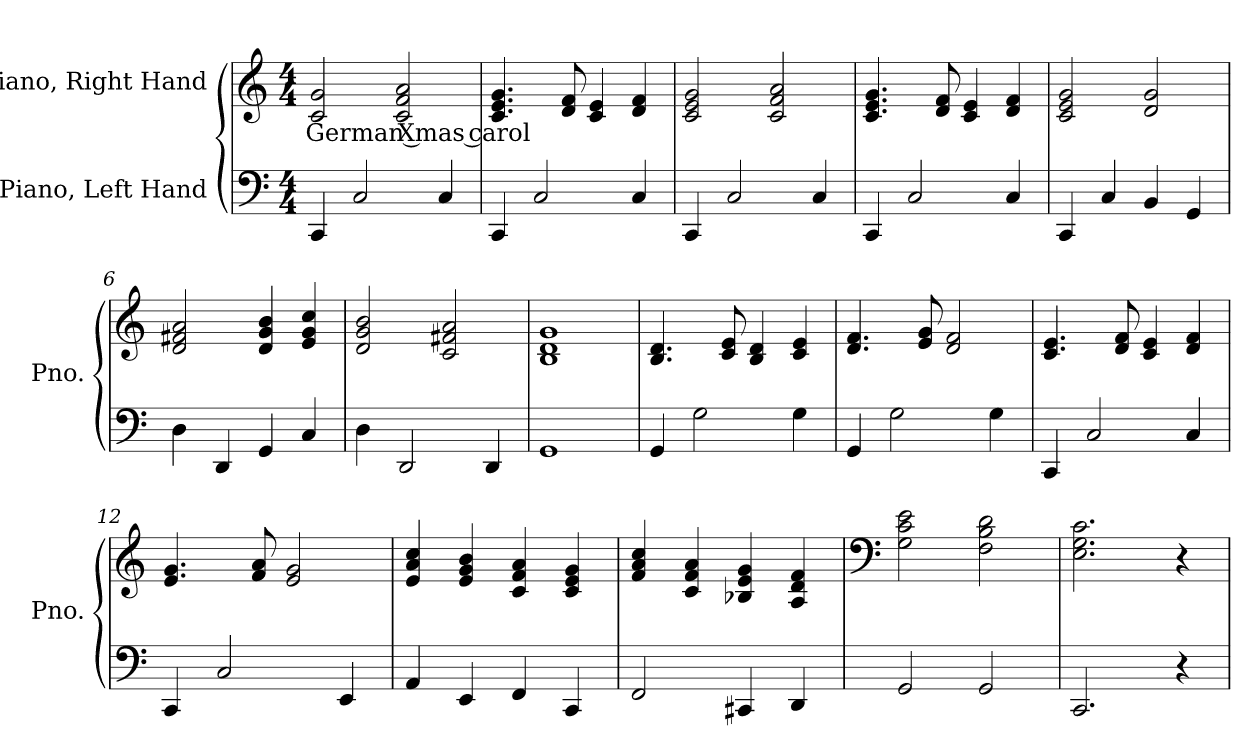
**kern	**kern	**text
*part2	*part1	*part1
*staff2	*staff1	*staff1
*I"Piano, Left Hand	*I"Piano, Right Hand	*
*I'Pno.	*I'Pno.	*
*clefF4	*clefG2	*
*k[]	*k[]	*
*M4/4	*M4/4	*
*MM100	*MM100	*
=1	=1	=1
!	!	!LO:LY:b
4CC/	2c/ 2g/	German Xmas carol
2C/	.	.
.	2c/ 2f/ 2a/	.
4C/	.	.
=2	=2	=2
4CC/	4.c/ 4.e/ 4.g/	.
2C/	.	.
.	8d/ 8f/	.
.	4c/ 4e/	.
4C/	4d/ 4f/	.
=3	=3	=3
4CC/	2c/ 2e/ 2g/	.
2C/	.	.
.	2c/ 2f/ 2a/	.
4C/	.	.
=4	=4	=4
4CC/	4.c/ 4.e/ 4.g/	.
2C/	.	.
.	8d/ 8f/	.
.	4c/ 4e/	.
4C/	4d/ 4f/	.
=5	=5	=5
4CC/	2c/ 2e/ 2g/	.
4C/	.	.
4BB/	2d/ 2g/	.
4GG/	.	.
!!LO:LB:g=z
=6	=6	=6
4D\	2d/ 2f#X/ 2a/	.
4DD/	.	.
4GG/	4d/ 4g/ 4b/	.
4C/	4e/ 4g/ 4cc/	.
=7	=7	=7
4D\	2d/ 2g/ 2b/	.
2DD/	.	.
.	2c/ 2f#X/ 2a/	.
4DD/	.	.
=8	=8	=8
1GG	1B 1d 1g	.
=9	=9	=9
4GG/	4.B/ 4.d/	.
2G\	.	.
.	8c/ 8e/	.
.	4B/ 4d/	.
4G\	4c/ 4e/	.
=10	=10	=10
4GG/	4.d/ 4.f/	.
2G\	.	.
.	8e/ 8g/	.
.	2d/ 2f/	.
4G\	.	.
=11	=11	=11
4CC/	4.c/ 4.e/	.
2C/	.	.
.	8d/ 8f/	.
.	4c/ 4e/	.
4C/	4d/ 4f/	.
=12	=12	=12
4CC/	4.e/ 4.g/	.
2C/	.	.
.	8f/ 8a/	.
.	2e/ 2g/	.
4EE/	.	.
=13	=13	=13
4AA/	4e/ 4a/ 4cc/	.
4EE/	4e/ 4g/ 4b/	.
4FF/	4c/ 4f/ 4a/	.
4CC/	4c/ 4e/ 4g/	.
!!LO:LB:g=z
=14	=14	=14
2FF/	4f/ 4a/ 4cc/	.
.	4c/ 4f/ 4a/	.
4CC#X/	4B-X/ 4e/ 4g/	.
4DD/	4A/ 4d/ 4f/	.
=15	=15	=15
*	*clefF4	*
2GG/	2G\ 2c\ 2e\	.
2GG/	2F\ 2B\ 2d\	.
=16	=16	=16
2.CC/	2.E\ 2.G\ 2.c\	.
4r	4r	.
=	=	=
*-	*-	*-
